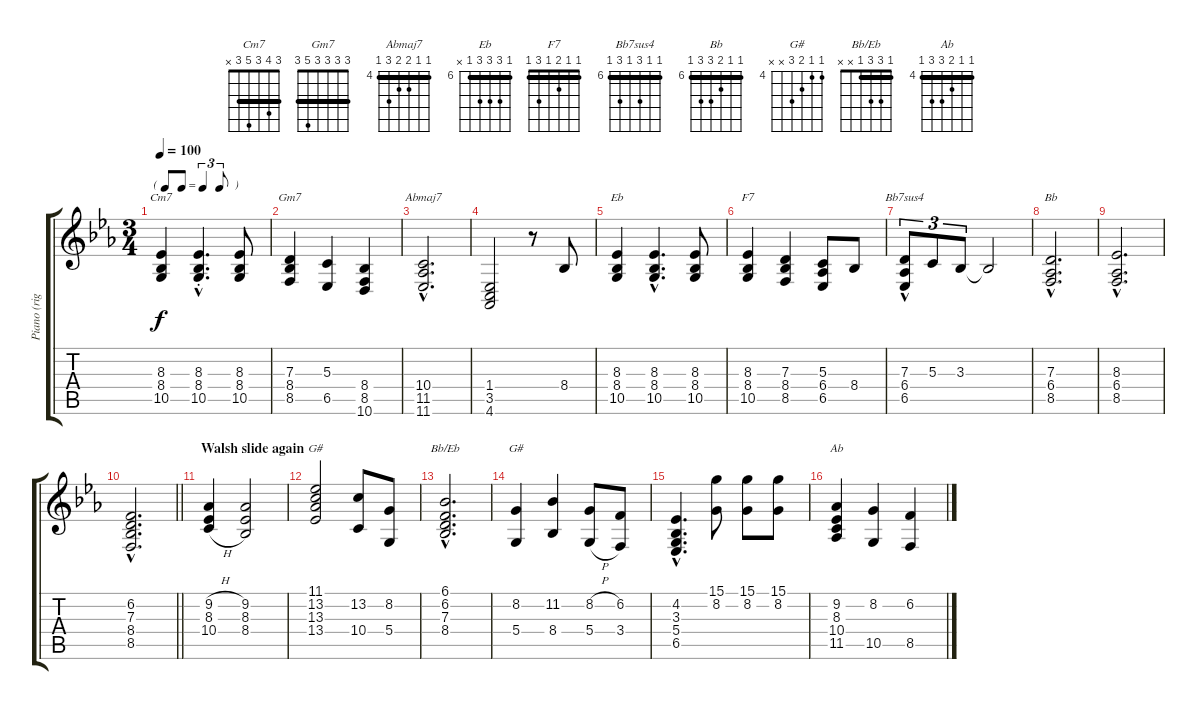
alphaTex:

\track ("Piano (right hand)" "Piano (rig") {instrument acousticgrandpiano}
\staff {score tabs}
\tuning (E4 B3 G3 D3 A2 E2) {hide}
\chord ("Cm7" 3 4 3 5 3 x) {barre 3}
\chord ("Gm7" 3 3 3 3 5 3) {barre 3}
\chord ("Abmaj7" 4 4 5 5 6 4) {firstfret 4 barre 4}
\chord ("Eb" 6 8 8 8 6 x) {firstfret 6 barre 6}
\chord ("F7" 1 1 2 1 3 1) {barre 1}
\chord ("Bb7sus4" 6 6 8 6 8 6) {firstfret 6 barre 6}
\chord ("Bb" 6 6 7 8 8 6) {firstfret 6 barre 6}
\chord ("G#" 4 4 5 6 6 4) {firstfret 4 barre 4}
\chord ("Bb/Eb" 1 3 3 1 x x) {barre 1}
\chord ("G#" 4 4 5 6 x x) {firstfret 4 barre 0}
\chord ("Ab" 4 4 5 6 6 4) {firstfret 4 barre 4}
\ts (3 4)
\tf triplet8th
\tempo 100
\clef g2
\ks eb
(8.3 8.4 10.5).4{ch "Cm7" dy f} (8.3{hac st} 8.4{hac} 10.5{hac}).4{d} (8.3 8.4 10.5).8 |
(7.3 8.4 8.5).4{ch "Gm7"} (5.3 6.5).4 (8.4 8.5 10.6).4 |
(10.4{hac} 11.5{hac} 11.6{hac}).2{d ch "Abmaj7"} |
(1.4 3.5 4.6).2 r.8 8.4.8 |
(8.3 8.4 10.5).4{ch "Eb"} (8.3{hac} 8.4{hac} 10.5{hac}).4{d} (8.3 8.4 10.5).8 |
(8.3 8.4 10.5).4{ch "F7"} (7.3 8.4 8.5).4 (5.3 6.4 6.5).8 8.4.8 |
(7.3 6.4{hac} 6.5{hac}).8{tu (3 2) ch "Bb7sus4"} 5.3.8{tu (3 2)} 3.3.8{tu (3 2)} 3.3{t}.2 |
(7.3{hac} 6.4{hac} 8.5{hac}).2{d ch "Bb"} |
(8.3{hac} 6.4{hac} 8.5{hac}).2{d} |
\barLineRight lightlight
(6.2{hac} 7.3{hac} 8.4{hac} 8.5{hac}).2{d} |
\section ("" "Walsh slide again")
(9.2{h} 8.3 10.4{h}).4 (9.2 8.3 8.4).2 |
(11.1 13.2 13.3 13.4).2{ch "G#"} (13.2 10.4).8 (8.2 5.4).8 |
(6.1{hac} 6.2{hac} 7.3{hac} 8.4{hac}).2{d ch "Bb/Eb"} |
(8.2 5.4).4{ch "G#"} (11.2 8.4).4 (8.2{h} 5.4{h}).8 (6.2 3.4).8 |
(4.2{hac} 3.3{hac} 5.4{hac} 6.5{hac}).4{d} (15.1 8.2).8 (15.1 8.2).8 (15.1 8.2).8 |
(9.2 8.3 10.4 11.5).4{ch "Ab"} (8.2 10.5).4 (6.2 8.5).4
